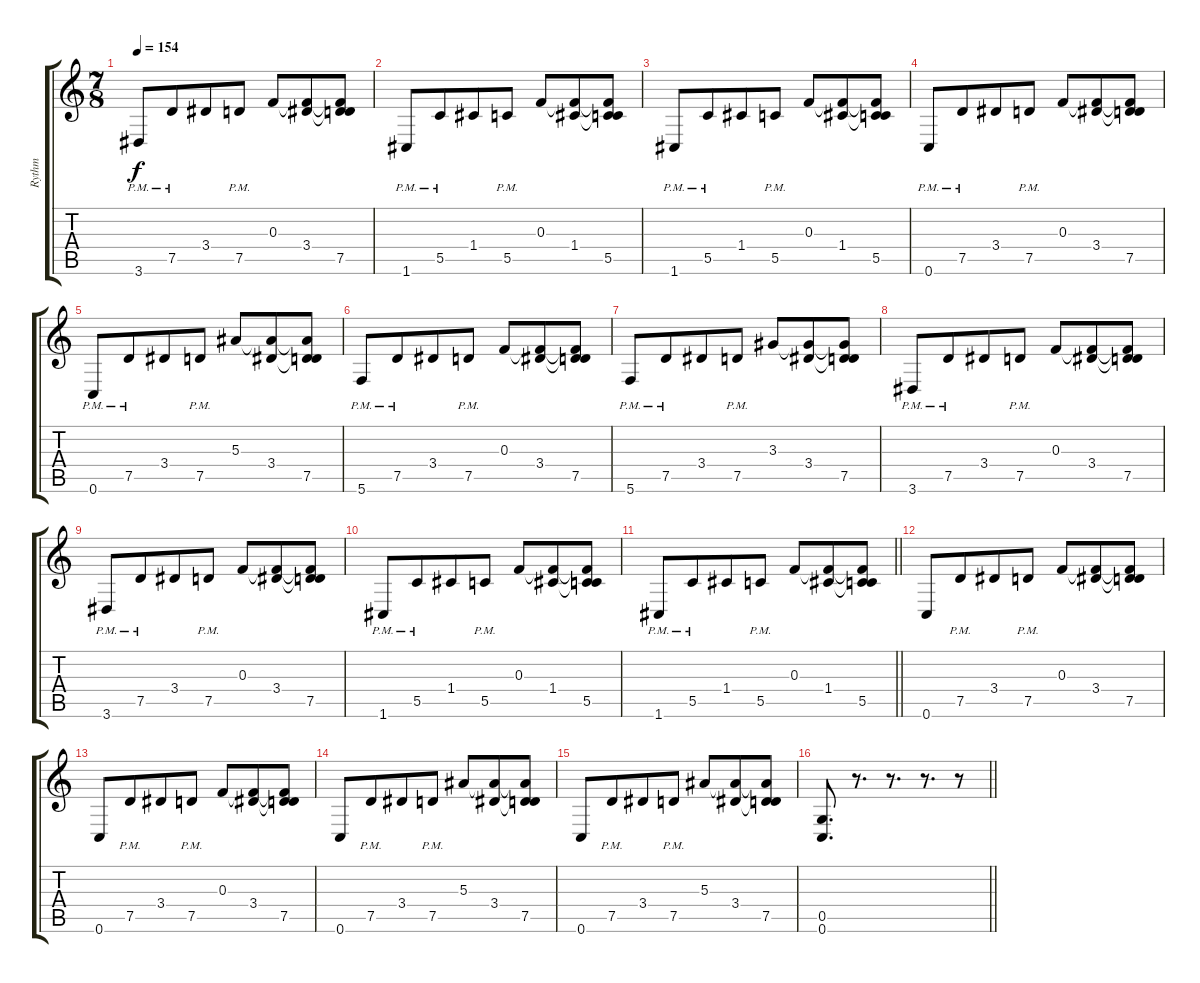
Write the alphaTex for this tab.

\track ("Rythm" "Rythm") {instrument distortionguitar}
\staff {score tabs}
\tuning (D4 A3 F3 C3 G2 C2) {hide}
\ts (7 8)
\tempo 154
\clef g2
\ks c
3.6{pm}.8{dy f} 7.5{pm}.8 3.4.8 7.5{pm}.8 0.3.8 (0.3{t} 3.4).8 (0.3{t} 3.4{t} 7.5).8 |
1.6{pm}.8 5.5{pm}.8 1.4.8 5.5{pm}.8 0.3.8 (0.3{t} 1.4).8 (0.3{t} 1.4{t} 5.5).8 |
1.6{pm}.8 5.5{pm}.8 1.4.8 5.5{pm}.8 0.3.8 (0.3{t} 1.4).8 (0.3{t} 1.4{t} 5.5).8 |
0.6{pm}.8 7.5{pm}.8 3.4.8 7.5{pm}.8 0.3.8 (0.3{t} 3.4).8 (0.3{t} 3.4{t} 7.5).8 |
0.6{pm}.8 7.5{pm}.8 3.4.8 7.5{pm}.8 5.3.8 (5.3{t} 3.4).8 (5.3{t} 3.4{t} 7.5).8 |
5.6{pm}.8 7.5{pm}.8 3.4.8 7.5{pm}.8 0.3.8 (0.3{t} 3.4).8 (0.3{t} 3.4{t} 7.5).8 |
5.6{pm}.8 7.5{pm}.8 3.4.8 7.5{pm}.8 3.3.8 (3.3{t} 3.4).8 (3.3{t} 3.4{t} 7.5).8 |
3.6{pm}.8 7.5{pm}.8 3.4.8 7.5{pm}.8 0.3.8 (0.3{t} 3.4).8 (0.3{t} 3.4{t} 7.5).8 |
3.6{pm}.8 7.5{pm}.8 3.4.8 7.5{pm}.8 0.3.8 (0.3{t} 3.4).8 (0.3{t} 3.4{t} 7.5).8 |
1.6{pm}.8 5.5{pm}.8 1.4.8 5.5{pm}.8 0.3.8 (0.3{t} 1.4).8 (0.3{t} 1.4{t} 5.5).8 |
\barLineRight lightlight
1.6{pm}.8 5.5{pm}.8 1.4.8 5.5{pm}.8 0.3.8 (0.3{t} 1.4).8 (0.3{t} 1.4{t} 5.5).8 |
\section ("" "")
0.6.8 7.5{pm}.8 3.4.8 7.5{pm}.8 0.3.8 (0.3{t} 3.4).8 (0.3{t} 3.4{t} 7.5).8 |
0.6.8 7.5{pm}.8 3.4.8 7.5{pm}.8 0.3.8 (0.3{t} 3.4).8 (0.3{t} 3.4{t} 7.5).8 |
0.6.8 7.5{pm}.8 3.4.8 7.5{pm}.8 5.3.8 (5.3{t} 3.4).8 (5.3{t} 3.4{t} 7.5).8 |
0.6.8 7.5{pm}.8 3.4.8 7.5{pm}.8 5.3.8 (5.3{t} 3.4).8 (5.3{t} 3.4{t} 7.5).8 |
\barLineRight lightlight
(0.5 0.6).8{d} r.8{d} r.8{d} r.8{d} r.8
